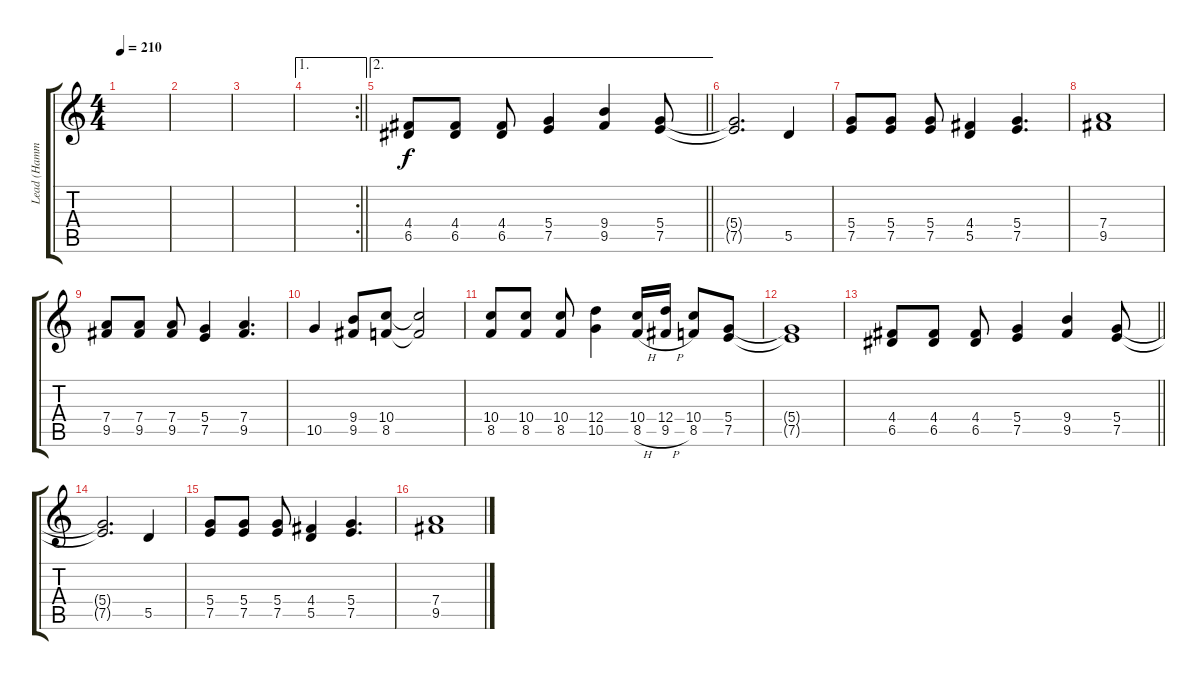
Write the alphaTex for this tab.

\track ("Lead (Hammet)" "Lead (Hamm") {instrument distortionguitar}
\staff {score tabs}
\tuning (E4 B3 G3 D3 A2 E2) {hide}
\ts (4 4)
\tempo 210
\clef g2
\ks c
|
|
|
\ae 1
\rc 2
\barLineRight lightlight
|
\ae 2
\barLineRight lightlight
(4.4 6.5).8 (4.4 6.5).8 (4.4 6.5).8 (5.4 7.5).4 (9.4 9.5).4 (5.4 7.5).8{volume 12} |
(5.4{t} 7.5{t}).2{d} 5.5.4 |
(5.4 7.5).8 (5.4 7.5).8 (5.4 7.5).8 (4.4 5.5).4 (5.4 7.5).4{d} |
(7.4 9.5).1 |
(7.4 9.5).8 (7.4 9.5).8 (7.4 9.5).8 (5.4 7.5).4 (7.4 9.5).4{d} |
10.5.4 (9.4 9.5).8 (10.4 8.5).8 (10.4{t} 8.5{t}).2 |
(10.4 8.5).8 (10.4 8.5).8 (10.4 8.5).8 (12.4 10.5).4 (10.4 8.5{h}).16 (12.4 9.5{h}).16 (10.4 8.5).8 (5.4 7.5).8 |
(5.4{t} 7.5{t}).1 |
\barLineRight lightlight
(4.4 6.5).8 (4.4 6.5).8 (4.4 6.5).8 (5.4 7.5).4 (9.4 9.5).4 (5.4 7.5).8 |
(5.4{t} 7.5{t}).2{d} 5.5.4 |
(5.4 7.5).8 (5.4 7.5).8 (5.4 7.5).8 (4.4 5.5).4 (5.4 7.5).4{d} |
(7.4 9.5).1
